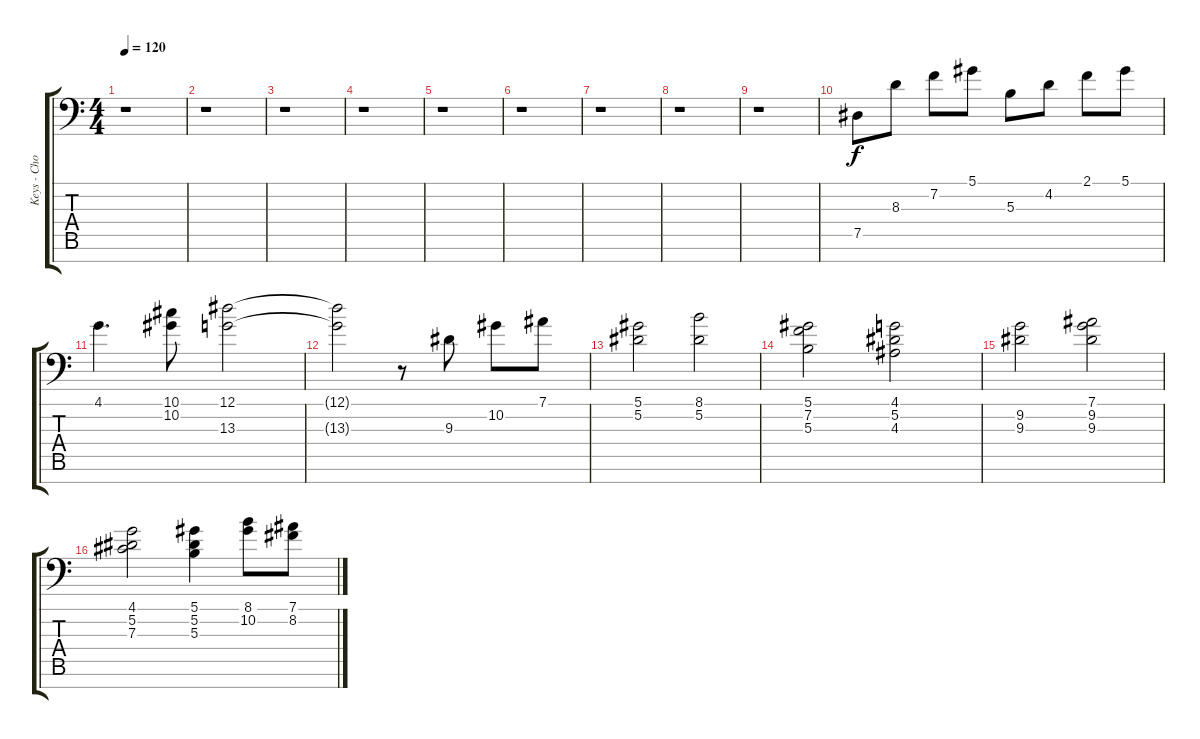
\track ("Keys - Chord I" "Keys - Cho") {instrument synthstrings1}
\staff {score tabs}
\tuning (Eb4 Bb3 Gb3 Db3 Ab2 Eb2 Bb1) {hide}
\ts (4 4)
\tempo 120
\clef f4
\ks c
r.1{dy f} |
r.1 |
r.1 |
r.1 |
r.1 |
r.1 |
r.1 |
r.1 |
r.1 |
7.5.8 8.3.8 7.2.8 5.1.8 5.3.8 4.2.8 2.1.8 5.1.8 |
4.1.4{d} (10.1 10.2).8 (12.1 13.3).2 |
(12.1{t} 13.3{t}).2 r.8 9.3.8 10.2.8 7.1.8 |
(5.1 5.2).2 (8.1 5.2).2 |
(5.1 7.2 5.3).2 (4.1 5.2 4.3).2 |
(9.2 9.3).2 (7.1 9.2 9.3).2 |
(4.1 5.2 7.3).2 (5.1 5.2 5.3).4 (8.1 10.2).8 (7.1 8.2).8
